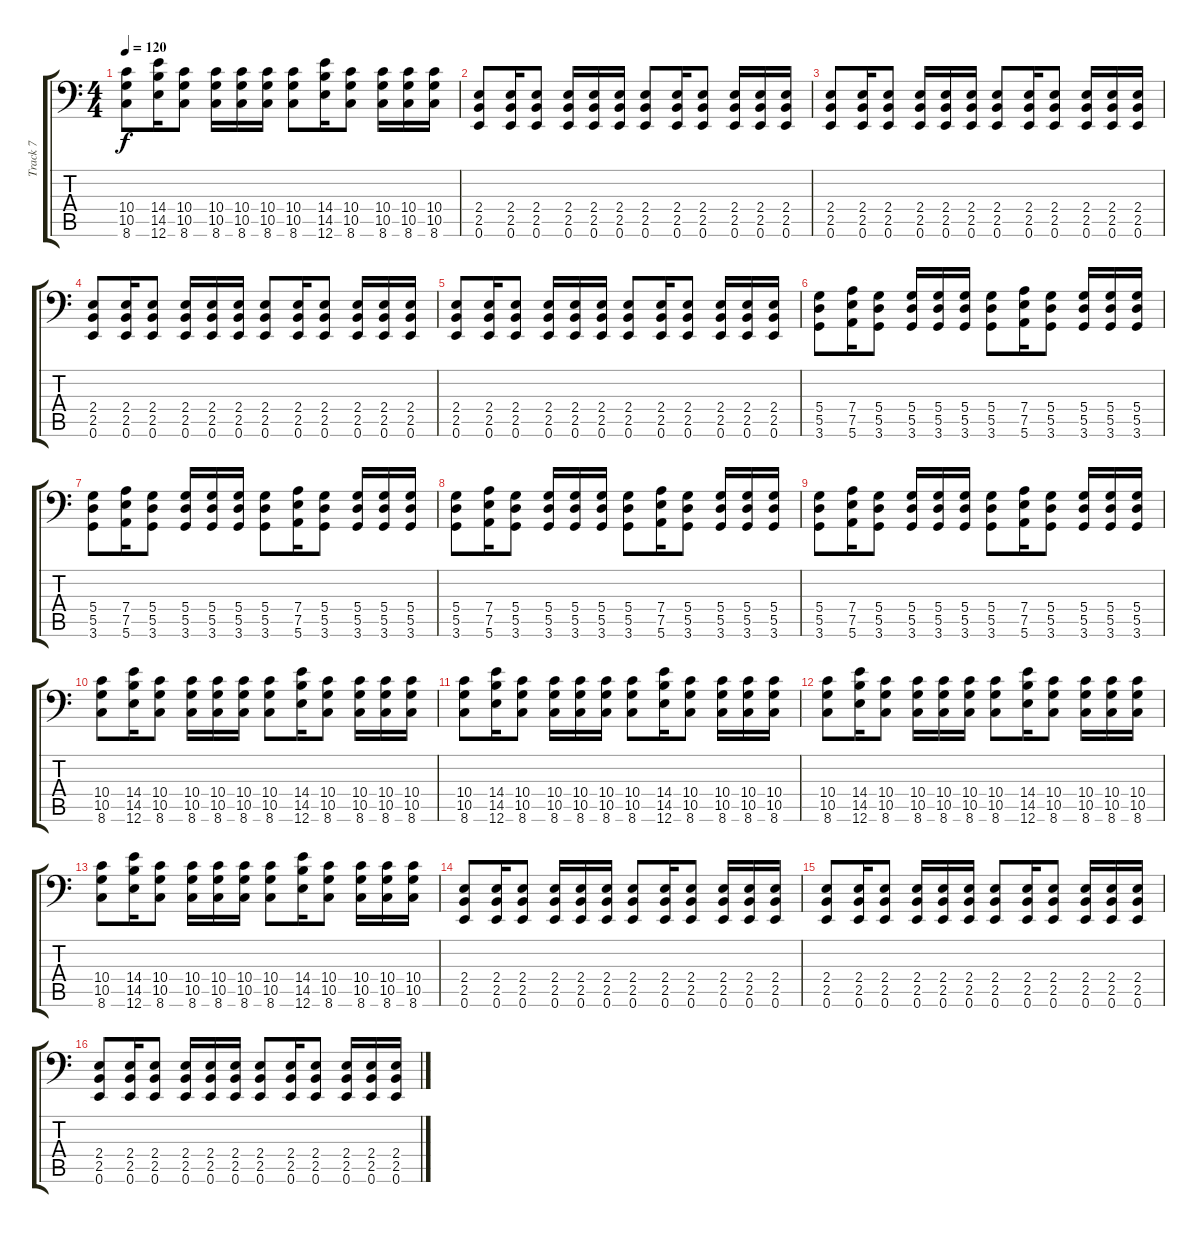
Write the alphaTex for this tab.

\track ("Track 7" "Track 7") {instrument distortionguitar}
\staff {score tabs}
\tuning (E3 B2 G2 D2 A1 E1) {hide}
\ts (4 4)
\tempo 120
\clef f4
\ks c
(10.4 10.5 8.6).8{dy f} (14.4 14.5 12.6).16 (10.4 10.5 8.6).8 (10.4 10.5 8.6).16 (10.4 10.5 8.6).16 (10.4 10.5 8.6).16 (10.4 10.5 8.6).8 (14.4 14.5 12.6).16 (10.4 10.5 8.6).8 (10.4 10.5 8.6).16 (10.4 10.5 8.6).16 (10.4 10.5 8.6).16 |
(2.4 2.5 0.6).8{balance 0} (2.4 2.5 0.6).16 (2.4 2.5 0.6).8 (2.4 2.5 0.6).16 (2.4 2.5 0.6).16 (2.4 2.5 0.6).16 (2.4 2.5 0.6).8 (2.4 2.5 0.6).16 (2.4 2.5 0.6).8 (2.4 2.5 0.6).16 (2.4 2.5 0.6).16 (2.4 2.5 0.6).16 |
(2.4 2.5 0.6).8 (2.4 2.5 0.6).16 (2.4 2.5 0.6).8 (2.4 2.5 0.6).16 (2.4 2.5 0.6).16 (2.4 2.5 0.6).16 (2.4 2.5 0.6).8 (2.4 2.5 0.6).16 (2.4 2.5 0.6).8 (2.4 2.5 0.6).16 (2.4 2.5 0.6).16 (2.4 2.5 0.6).16 |
(2.4 2.5 0.6).8 (2.4 2.5 0.6).16 (2.4 2.5 0.6).8 (2.4 2.5 0.6).16 (2.4 2.5 0.6).16 (2.4 2.5 0.6).16 (2.4 2.5 0.6).8 (2.4 2.5 0.6).16 (2.4 2.5 0.6).8 (2.4 2.5 0.6).16 (2.4 2.5 0.6).16 (2.4 2.5 0.6).16 |
(2.4 2.5 0.6).8 (2.4 2.5 0.6).16 (2.4 2.5 0.6).8 (2.4 2.5 0.6).16 (2.4 2.5 0.6).16 (2.4 2.5 0.6).16 (2.4 2.5 0.6).8 (2.4 2.5 0.6).16 (2.4 2.5 0.6).8 (2.4 2.5 0.6).16 (2.4 2.5 0.6).16 (2.4 2.5 0.6).16 |
(5.4 5.5 3.6).8 (7.4 7.5 5.6).16 (5.4 5.5 3.6).8 (5.4 5.5 3.6).16 (5.4 5.5 3.6).16 (5.4 5.5 3.6).16 (5.4 5.5 3.6).8 (7.4 7.5 5.6).16 (5.4 5.5 3.6).8 (5.4 5.5 3.6).16 (5.4 5.5 3.6).16 (5.4 5.5 3.6).16 |
(5.4 5.5 3.6).8 (7.4 7.5 5.6).16 (5.4 5.5 3.6).8 (5.4 5.5 3.6).16 (5.4 5.5 3.6).16 (5.4 5.5 3.6).16 (5.4 5.5 3.6).8 (7.4 7.5 5.6).16 (5.4 5.5 3.6).8 (5.4 5.5 3.6).16 (5.4 5.5 3.6).16 (5.4 5.5 3.6).16 |
(5.4 5.5 3.6).8 (7.4 7.5 5.6).16 (5.4 5.5 3.6).8 (5.4 5.5 3.6).16 (5.4 5.5 3.6).16 (5.4 5.5 3.6).16 (5.4 5.5 3.6).8 (7.4 7.5 5.6).16 (5.4 5.5 3.6).8 (5.4 5.5 3.6).16 (5.4 5.5 3.6).16 (5.4 5.5 3.6).16 |
(5.4 5.5 3.6).8 (7.4 7.5 5.6).16 (5.4 5.5 3.6).8 (5.4 5.5 3.6).16 (5.4 5.5 3.6).16 (5.4 5.5 3.6).16 (5.4 5.5 3.6).8 (7.4 7.5 5.6).16 (5.4 5.5 3.6).8 (5.4 5.5 3.6).16 (5.4 5.5 3.6).16 (5.4 5.5 3.6).16 |
(10.4 10.5 8.6).8 (14.4 14.5 12.6).16 (10.4 10.5 8.6).8 (10.4 10.5 8.6).16 (10.4 10.5 8.6).16 (10.4 10.5 8.6).16 (10.4 10.5 8.6).8 (14.4 14.5 12.6).16 (10.4 10.5 8.6).8 (10.4 10.5 8.6).16 (10.4 10.5 8.6).16 (10.4 10.5 8.6).16 |
(10.4 10.5 8.6).8 (14.4 14.5 12.6).16 (10.4 10.5 8.6).8 (10.4 10.5 8.6).16 (10.4 10.5 8.6).16 (10.4 10.5 8.6).16 (10.4 10.5 8.6).8 (14.4 14.5 12.6).16 (10.4 10.5 8.6).8 (10.4 10.5 8.6).16 (10.4 10.5 8.6).16 (10.4 10.5 8.6).16 |
(10.4 10.5 8.6).8 (14.4 14.5 12.6).16 (10.4 10.5 8.6).8 (10.4 10.5 8.6).16 (10.4 10.5 8.6).16 (10.4 10.5 8.6).16 (10.4 10.5 8.6).8 (14.4 14.5 12.6).16 (10.4 10.5 8.6).8 (10.4 10.5 8.6).16 (10.4 10.5 8.6).16 (10.4 10.5 8.6).16 |
(10.4 10.5 8.6).8 (14.4 14.5 12.6).16 (10.4 10.5 8.6).8 (10.4 10.5 8.6).16 (10.4 10.5 8.6).16 (10.4 10.5 8.6).16 (10.4 10.5 8.6).8 (14.4 14.5 12.6).16 (10.4 10.5 8.6).8 (10.4 10.5 8.6).16 (10.4 10.5 8.6).16 (10.4 10.5 8.6).16 |
(2.4 2.5 0.6).8{volume 12 balance 0} (2.4 2.5 0.6).16 (2.4 2.5 0.6).8 (2.4 2.5 0.6).16 (2.4 2.5 0.6).16 (2.4 2.5 0.6).16 (2.4 2.5 0.6).8 (2.4 2.5 0.6).16 (2.4 2.5 0.6).8 (2.4 2.5 0.6).16 (2.4 2.5 0.6).16 (2.4 2.5 0.6).16 |
(2.4 2.5 0.6).8 (2.4 2.5 0.6).16 (2.4 2.5 0.6).8 (2.4 2.5 0.6).16 (2.4 2.5 0.6).16 (2.4 2.5 0.6).16 (2.4 2.5 0.6).8 (2.4 2.5 0.6).16 (2.4 2.5 0.6).8 (2.4 2.5 0.6).16 (2.4 2.5 0.6).16 (2.4 2.5 0.6).16 |
(2.4 2.5 0.6).8 (2.4 2.5 0.6).16 (2.4 2.5 0.6).8 (2.4 2.5 0.6).16 (2.4 2.5 0.6).16 (2.4 2.5 0.6).16 (2.4 2.5 0.6).8 (2.4 2.5 0.6).16 (2.4 2.5 0.6).8 (2.4 2.5 0.6).16 (2.4 2.5 0.6).16 (2.4 2.5 0.6).16
